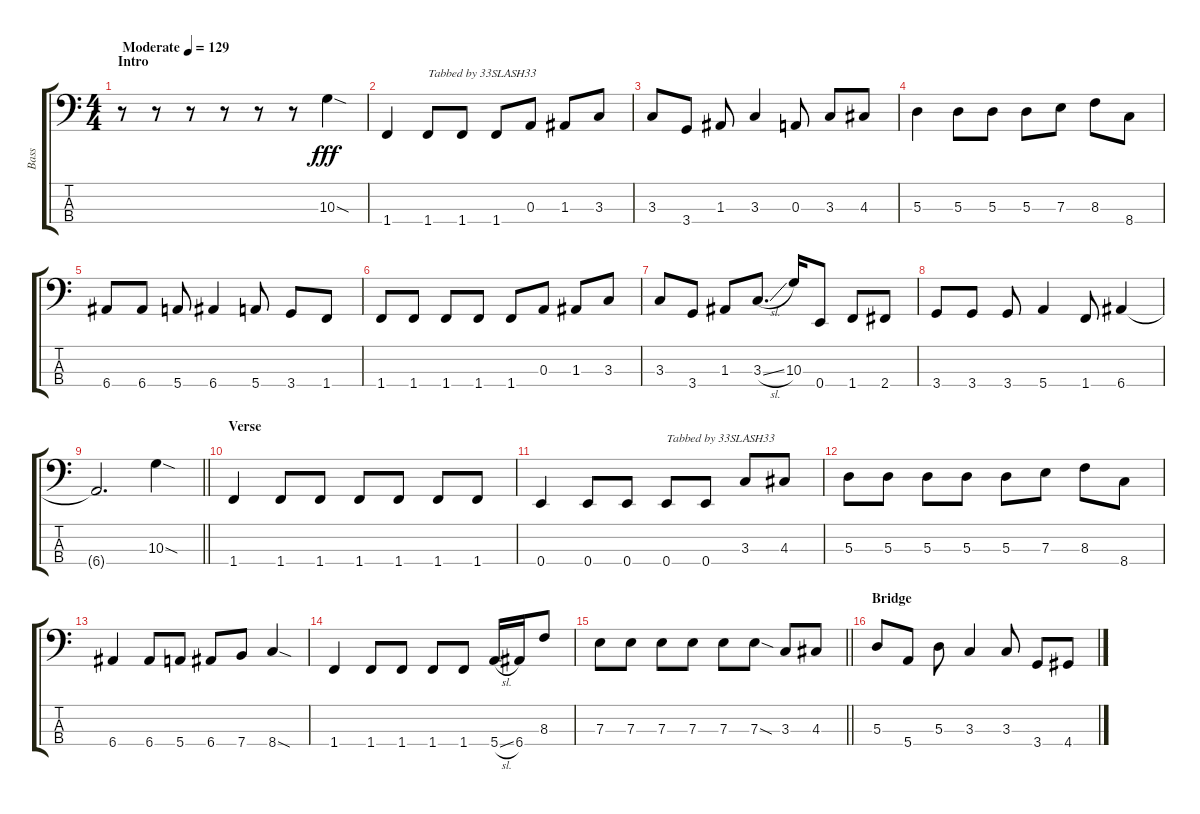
\track ("Bass" "Bass") {instrument electricbassfinger}
\staff {score tabs}
\tuning (G2 D2 A1 E1) {hide}
\ts (4 4)
\section ("" "Intro")
\tempo (129 "Moderate")
\clef f4
\ks c
r.8{dy fff instrument electricbassfinger} r.8 r.8 r.8 r.8 r.8 10.3{sod}.4 |
1.4.4 1.4.8{txt "Tabbed by 33SLASH33"} 1.4.8 1.4.8 0.3.8 1.3.8 3.3.8 |
3.3.8 3.4.8 1.3.8 3.3.4 0.3.8 3.3.8 4.3.8 |
5.3.4 5.3.8 5.3.8 5.3.8 7.3.8 8.3.8 8.4.8 |
6.4.8 6.4.8 5.4.8 6.4.4 5.4.8 3.4.8 1.4.8 |
1.4.8 1.4.8 1.4.8 1.4.8 1.4.8 0.3.8 1.3.8 3.3.8 |
3.3.8 3.4.8 1.3.8 3.3{sl}.8{d} 10.3.16 0.4.8 1.4.8 2.4.8 |
3.4.8 3.4.8 3.4.8 5.4.4 1.4.8 6.4.4 |
\barLineRight lightlight
6.4{t}.2{d} 10.3{sod}.4 |
\section ("" "Verse")
1.4.4 1.4.8 1.4.8 1.4.8 1.4.8 1.4.8 1.4.8 |
0.4.4 0.4.8 0.4.8 0.4.8{txt "Tabbed by 33SLASH33"} 0.4.8 3.3.8 4.3.8 |
5.3.8 5.3.8 5.3.8 5.3.8 5.3.8 7.3.8 8.3.8 8.4.8 |
6.4.4 6.4.8 5.4.8 6.4.8 7.4.8 8.4{sod}.4 |
1.4.4 1.4.8 1.4.8 1.4.8 1.4.8 5.4{sl}.16 6.4.16 8.3.8 |
\barLineRight lightlight
7.3.8 7.3.8 7.3.8 7.3.8 7.3.8 7.3{sod}.8 3.3.8 4.3.8 |
\section ("" "Bridge")
5.3.8 5.4.8 5.3.8 3.3.4 3.3.8 3.4.8 4.4.8
